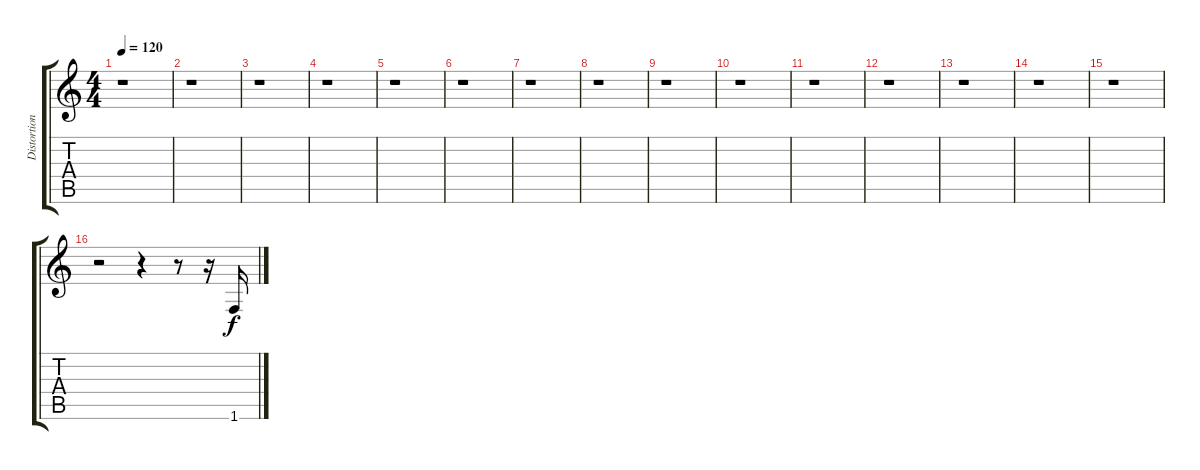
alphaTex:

\track ("Distortion Guitar" "Distortion") {instrument distortionguitar}
\staff {score tabs}
\tuning (E4 B3 G3 D3 A2 E2) {hide}
\ts (4 4)
\tempo 120
\clef g2
\ks c
r.1{dy f} |
r.1 |
r.1 |
r.1 |
r.1 |
r.1 |
r.1 |
r.1 |
r.1 |
r.1 |
r.1 |
r.1 |
r.1 |
r.1 |
r.1 |
r.2 r.4 r.8 r.16 1.6{h}.16
